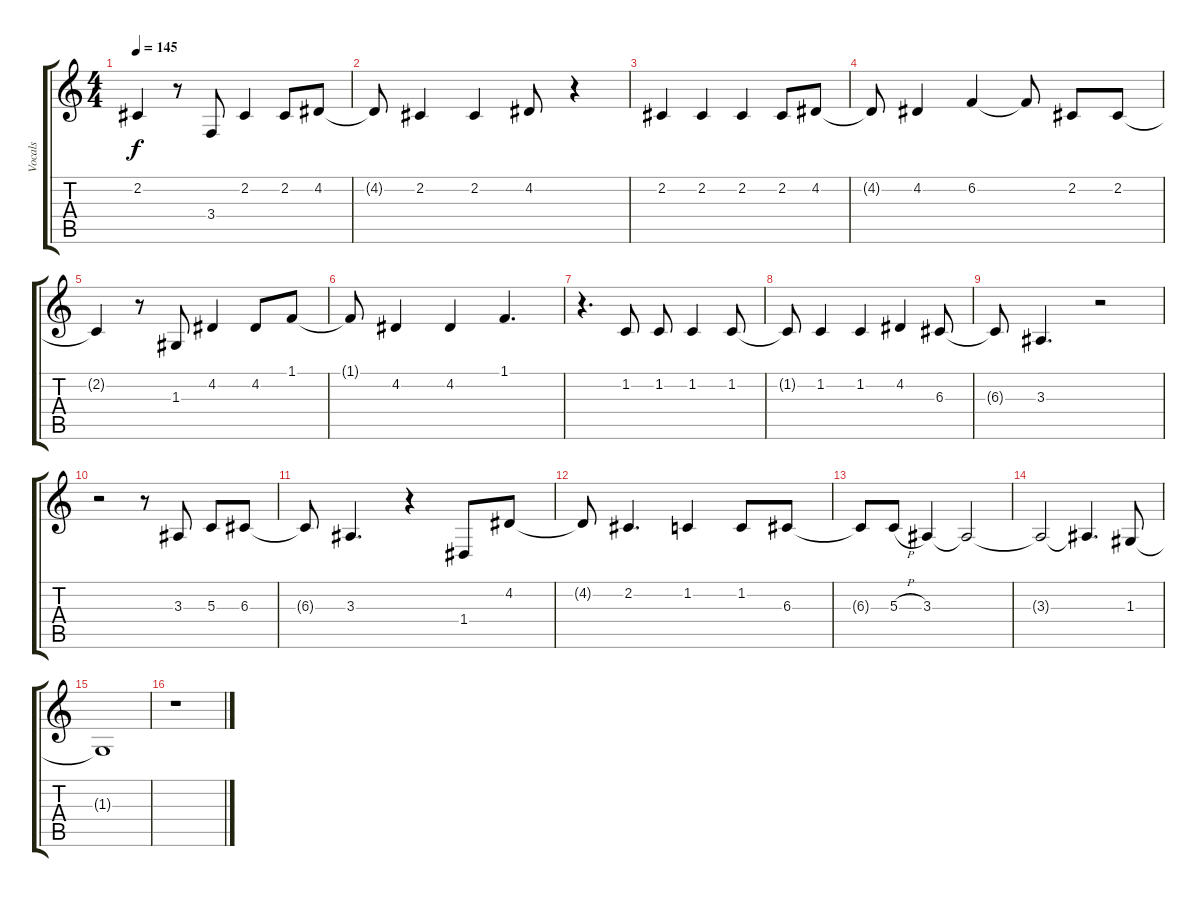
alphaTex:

\track ("Vocals" "Vocals") {instrument englishhorn}
\staff {score tabs}
\tuning (E4 B3 G3 D3 A2 E2) {hide}
\ts (4 4)
\tempo 145
\clef g2
\ks c
2.2{t}.4{dy f} r.8 3.4.8 2.2.4 2.2.8 4.2.8 |
4.2{t}.8 2.2.4 2.2.4 4.2.8 r.4 |
2.2.4 2.2.4 2.2.4 2.2.8 4.2.8 |
4.2{t}.8 4.2.4 6.2.4 6.2{t}.8 2.2.8 2.2.8 |
2.2{t}.4 r.8 1.3.8 4.2.4 4.2.8 1.1.8 |
1.1{t}.8 4.2.4 4.2.4 1.1.4{d} |
r.4{d} 1.2.8 1.2.8 1.2.4 1.2.8 |
1.2{t}.8 1.2.4 1.2.4 4.2.4 6.3.8 |
6.3{t}.8 3.3.4{d} r.2 |
r.2 r.8 3.3.8 5.3.8 6.3.8 |
6.3{t}.8 3.3.4{d} r.4 1.4.8 4.2.8 |
4.2{t}.8 2.2.4{d} 1.2.4 1.2.8 6.3.8 |
6.3{t}.8 5.3{h}.8 3.3.4 3.3{t}.2 |
3.3{t}.2 3.3{t}.4{d} 1.3.8 |
1.3{t}.1 |
r.1
